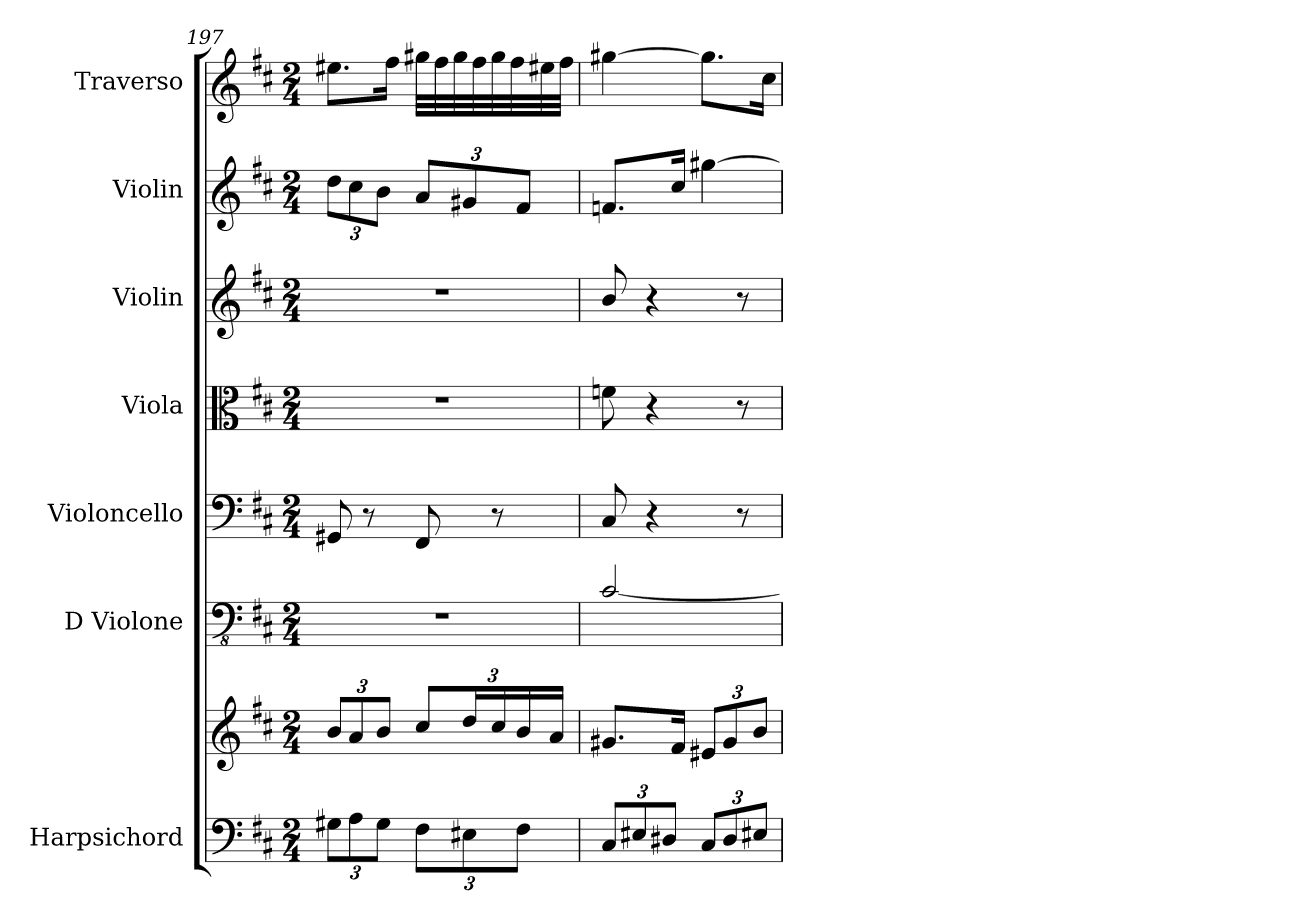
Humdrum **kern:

**kern	**kern	**kern	**kern	**kern	**kern	**kern	**kern
*part7	*part7	*part6	*part5	*part4	*part3	*part2	*part1
*staff8	*staff7	*staff6	*staff5	*staff4	*staff3	*staff2	*staff1
*I"Harpsichord	*	*I"D Violone	*I"Violoncello	*I"Viola	*I"Violin	*I"Violin	*I"Traverso
*I'Hch.	*	*I'D Vne.	*I'Vc.	*I'Vla.	*I'Vln.	*I'Vln.	*I'Trv.
!!LO:PB:g=z
*clefF4	*clefG2	*clefFv4	*clefF4	*clefC3	*clefG2	*clefG2	*clefG2
*	*	*ITrd7c12	*	*	*	*	*
*k[f#c#]	*k[f#c#]	*k[f#c#]	*k[f#c#]	*k[f#c#]	*k[f#c#]	*k[f#c#]	*k[f#c#]
*M2/4	*M2/4	*M2/4	*M2/4	*M2/4	*M2/4	*M2/4	*M2/4
*Xbrackettup	*Xbrackettup	*	*	*	*	*Xbrackettup	*
=197	=197	=197	=197	=197	=197	=197	=197
12G#X\L	12b/L	2r	8GG#X/	2r	2r	12dd\L	8.ee#X\L
12A\	12a/	.	.	.	.	12cc#\	.
.	.	.	8r	.	.	.	.
12G#\J	12b/J	.	.	.	.	12b\J	.
.	.	.	.	.	.	.	16ff#\Jk
12F#\L	12cc#/L	.	8FF#/	.	.	12a/L	32gg#X\LLL
.	.	.	.	.	.	.	32ff#\
.	.	.	.	.	.	.	32gg#\
12E#X\	24dd/L	.	.	.	.	12g#X/	.
.	.	.	.	.	.	.	32ff#\
.	24cc#/	.	8r	.	.	.	32gg#\
.	.	.	.	.	.	.	32ff#\
12F#\J	24b/	.	.	.	.	12f#/J	.
.	.	.	.	.	.	.	32ee#X\
.	24a/JJ	.	.	.	.	.	.
.	.	.	.	.	.	.	32ff#\JJJ
=198	=198	=198	=198	=198	=198	=198	=198
12C#/L	8.g#X/L	[2CC#/	8C#/	8fn\	8b/	8.fn/L	[4gg#X\
12E#X/	.	.	.	.	.	.	.
.	.	.	4r	4r	4r	.	.
12D#X/J	.	.	.	.	.	.	.
.	16f#/Jk	.	.	.	.	16cc#/Jk	.
12C#/L	12e#X/L	.	.	.	.	[4gg#X\	8.gg#\L]
12D#/	12g#/	.	.	.	.	.	.
.	.	.	8r	8r	8r	.	.
12E#X/J	12b/J	.	.	.	.	.	.
.	.	.	.	.	.	.	16cc#\Jk
=	=	=	=	=	=	=	=
*-	*-	*-	*-	*-	*-	*-	*-
